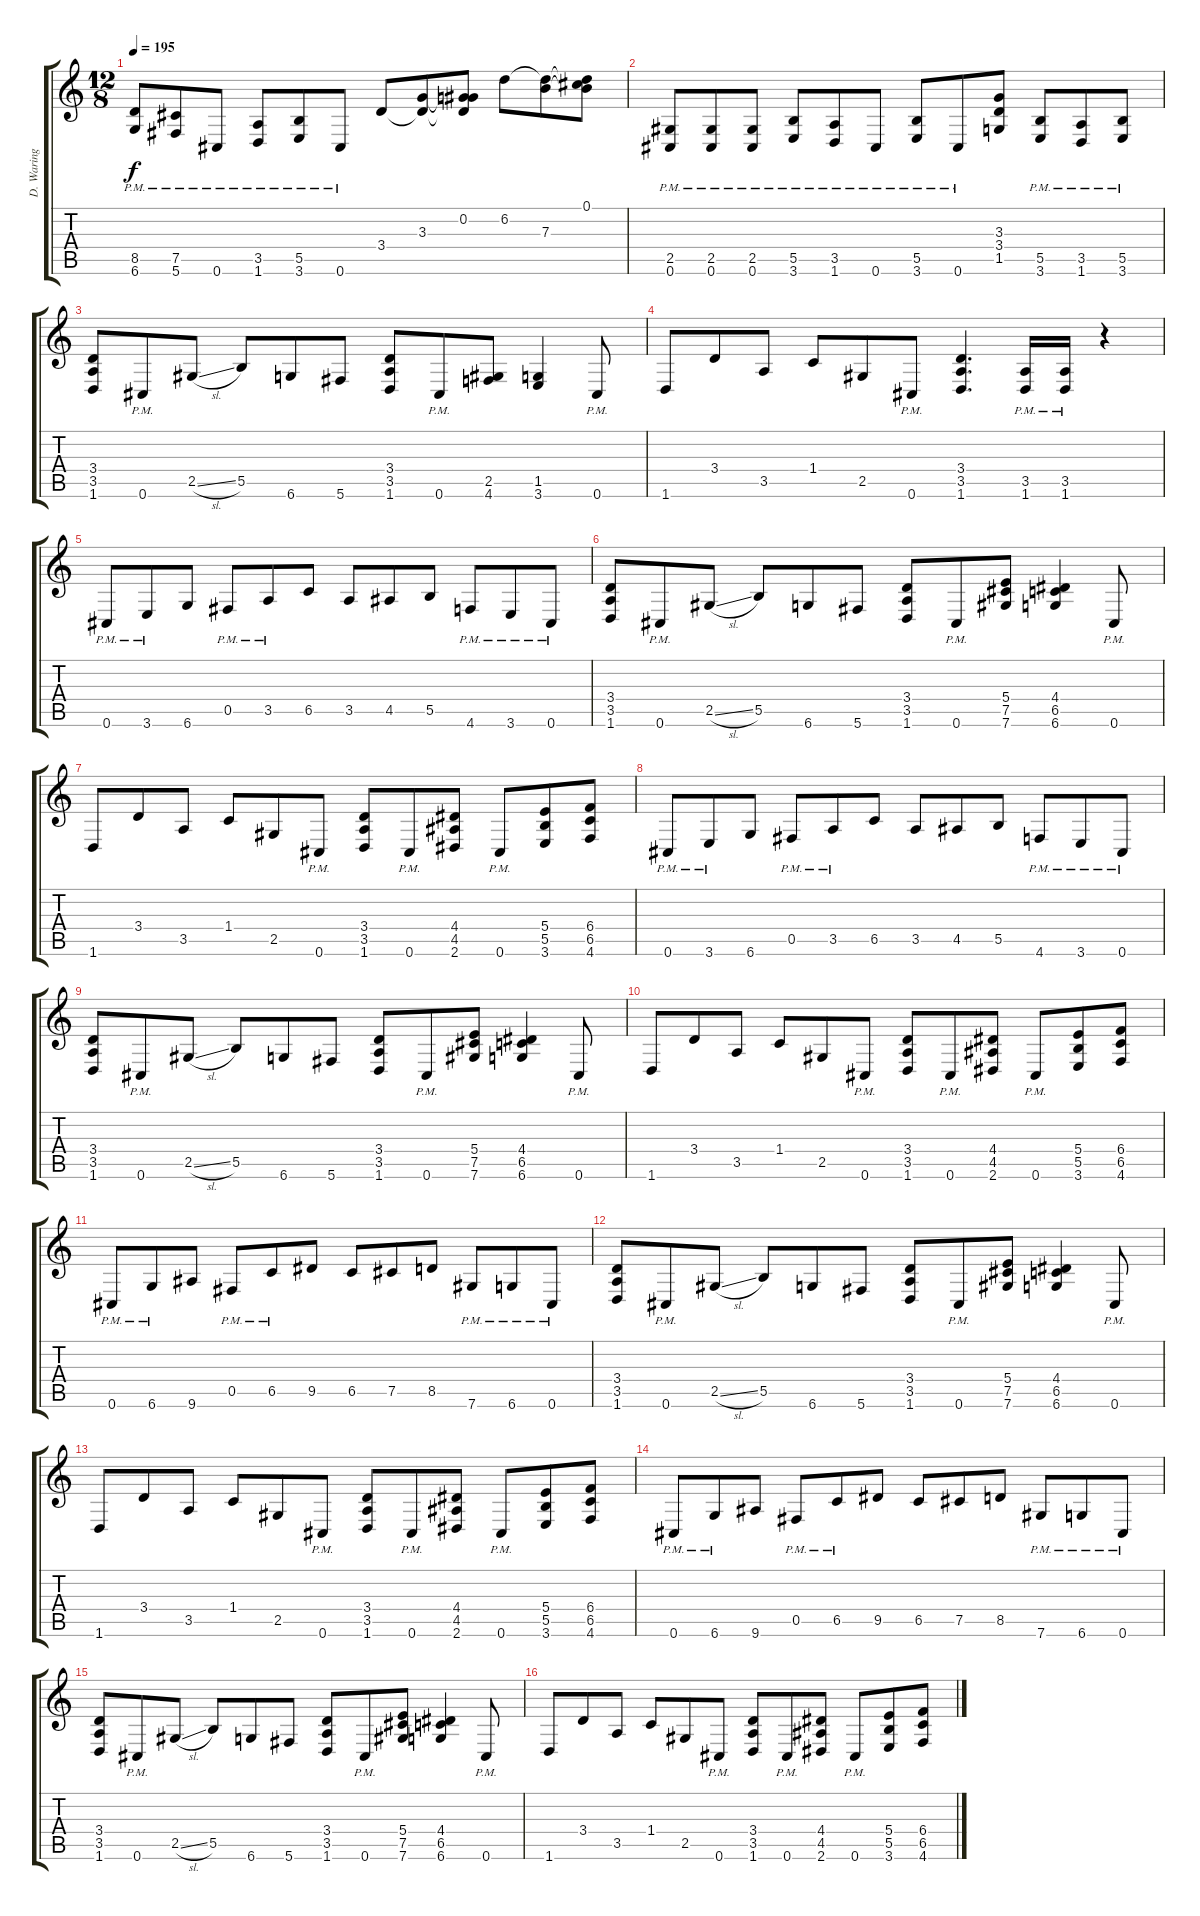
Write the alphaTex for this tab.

\track ("D. Waring Gtr." "D. Waring ") {instrument distortionguitar}
\staff {score tabs}
\tuning (Db4 Ab3 E3 B2 Gb2 Db2) {hide}
\ts (12 8)
\tempo 195
\clef g2
\ks c
(8.5{pm} 6.6{pm}).8{dy f} (7.5{pm} 5.6{pm}).8 0.6{pm}.8 (3.5{pm} 1.6{pm}).8 (5.5{pm} 3.6{pm}).8 0.6{pm}.8 3.4.8 (3.3 3.4{t}).8 (0.2 3.3{t} 3.4{t}).8 6.2.8 (6.2{t} 7.3).8 (0.1 6.2{t} 7.3{t}).8 |
(2.5{pm} 0.6{pm}).8 (2.5{pm} 0.6{pm}).8 (2.5{pm} 0.6{pm}).8 (5.5{pm} 3.6{pm}).8 (3.5{pm} 1.6{pm}).8 0.6{pm}.8 (5.5{pm} 3.6{pm}).8 0.6{pm}.8 (3.3 3.4 1.5).8 (5.5{pm} 3.6{pm}).8 (3.5{pm} 1.6{pm}).8 (5.5{pm} 3.6{pm}).8 |
(3.4 3.5 1.6).8 0.6{pm}.8 2.5{sl}.8 5.5.8 6.6.8 5.6.8 (3.4 3.5 1.6).8 0.6{pm}.8 (2.5 4.6).8 (1.5 3.6).4 0.6{pm}.8 |
1.6.8 3.4.8 3.5.8 1.4.8 2.5.8 0.6{pm}.8 (3.4 3.5 1.6).4{d} (3.5{pm} 1.6{pm}).16 (3.5{pm} 1.6{pm}).16 r.4 |
0.6{pm}.8 3.6{pm}.8 6.6.8 0.5{pm}.8 3.5{pm}.8 6.5.8 3.5.8 4.5.8 5.5.8 4.6{pm}.8 3.6{pm}.8 0.6{pm}.8 |
(3.4 3.5 1.6).8 0.6{pm}.8 2.5{sl}.8 5.5.8 6.6.8 5.6.8 (3.4 3.5 1.6).8 0.6{pm}.8 (5.4 7.5 7.6).8 (4.4 6.5 6.6).4 0.6{pm}.8 |
1.6.8 3.4.8 3.5.8 1.4.8 2.5.8 0.6{pm}.8 (3.4 3.5 1.6).8 0.6{pm}.8 (4.4 4.5 2.6).8 0.6{pm}.8 (5.4 5.5 3.6).8 (6.4 6.5 4.6).8 |
0.6{pm}.8 3.6{pm}.8 6.6.8 0.5{pm}.8 3.5{pm}.8 6.5.8 3.5.8 4.5.8 5.5.8 4.6{pm}.8 3.6{pm}.8 0.6{pm}.8 |
(3.4 3.5 1.6).8 0.6{pm}.8 2.5{sl}.8 5.5.8 6.6.8 5.6.8 (3.4 3.5 1.6).8 0.6{pm}.8 (5.4 7.5 7.6).8 (4.4 6.5 6.6).4 0.6{pm}.8 |
1.6.8 3.4.8 3.5.8 1.4.8 2.5.8 0.6{pm}.8 (3.4 3.5 1.6).8 0.6{pm}.8 (4.4 4.5 2.6).8 0.6{pm}.8 (5.4 5.5 3.6).8 (6.4 6.5 4.6).8 |
0.6{pm}.8 6.6{pm}.8 9.6.8 0.5{pm}.8 6.5{pm}.8 9.5.8 6.5.8 7.5.8 8.5.8 7.6{pm}.8 6.6{pm}.8 0.6{pm}.8 |
(3.4 3.5 1.6).8 0.6{pm}.8 2.5{sl}.8 5.5.8 6.6.8 5.6.8 (3.4 3.5 1.6).8 0.6{pm}.8 (5.4 7.5 7.6).8 (4.4 6.5 6.6).4 0.6{pm}.8 |
1.6.8 3.4.8 3.5.8 1.4.8 2.5.8 0.6{pm}.8 (3.4 3.5 1.6).8 0.6{pm}.8 (4.4 4.5 2.6).8 0.6{pm}.8 (5.4 5.5 3.6).8 (6.4 6.5 4.6).8 |
0.6{pm}.8 6.6{pm}.8 9.6.8 0.5{pm}.8 6.5{pm}.8 9.5.8 6.5.8 7.5.8 8.5.8 7.6{pm}.8 6.6{pm}.8 0.6{pm}.8 |
(3.4 3.5 1.6).8 0.6{pm}.8 2.5{sl}.8 5.5.8 6.6.8 5.6.8 (3.4 3.5 1.6).8 0.6{pm}.8 (5.4 7.5 7.6).8 (4.4 6.5 6.6).4 0.6{pm}.8 |
1.6.8 3.4.8 3.5.8 1.4.8 2.5.8 0.6{pm}.8 (3.4 3.5 1.6).8 0.6{pm}.8 (4.4 4.5 2.6).8 0.6{pm}.8 (5.4 5.5 3.6).8 (6.4 6.5 4.6).8
